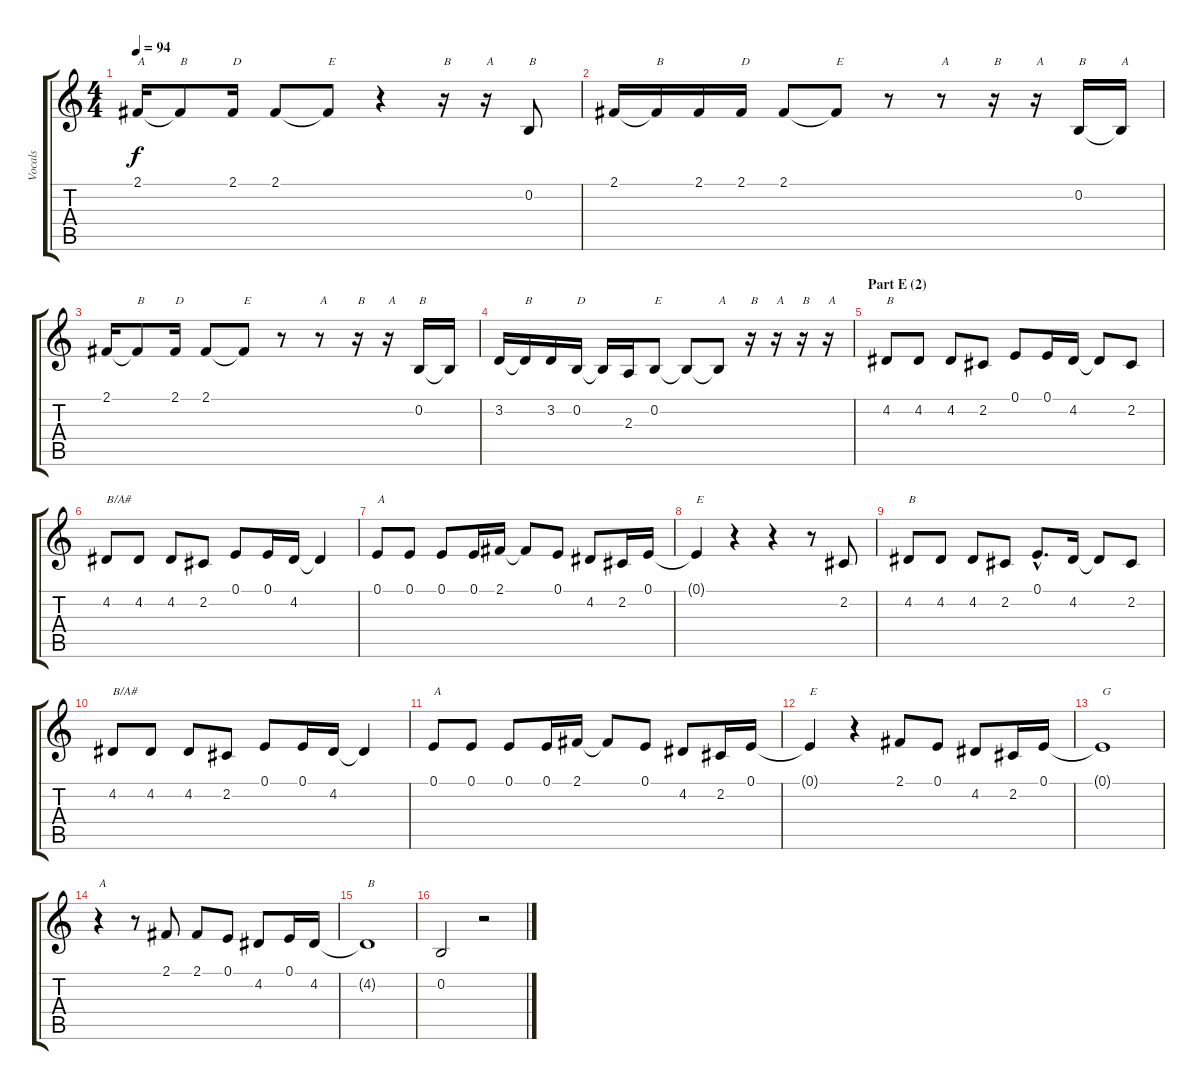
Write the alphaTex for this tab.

\track ("Vocals" "Vocals") {instrument altosax}
\staff {score tabs}
\tuning (E4 B3 G3 D3 A2 D2) {hide}
\ts (4 4)
\tempo 94
\clef g2
\ks c
2.1.16{txt "A" dy f} 2.1{t}.8{txt "B"} 2.1.16{txt "D"} 2.1.8 2.1{t}.8{txt "E"} r.4 r.16{txt "B"} r.16{txt "A"} 0.2.8{txt "B"} |
2.1.16 2.1{t}.16{txt "B"} 2.1.16 2.1.16{txt "D"} 2.1.8 2.1{t}.8{txt "E"} r.8 r.8{txt "A"} r.16{txt "B"} r.16{txt "A"} 0.2.16{txt "B"} 0.2{t}.16{txt "A"} |
2.1.16 2.1{t}.8{txt "B"} 2.1.16{txt "D"} 2.1.8 2.1{t}.8{txt "E"} r.8 r.8{txt "A"} r.16{txt "B"} r.16{txt "A"} 0.2.16{txt "B"} 0.2{t}.16 |
3.2.16 3.2{t}.16{txt "B"} 3.2.16 0.2.16{txt "D"} 0.2{t}.16 2.3.16 0.2.8{txt "E"} 0.2{t}.8 0.2{t}.8{txt "A"} r.16{txt "B"} r.16{txt "A"} r.16{txt "B"} r.16{txt "A"} |
\section ("" "Part E (2)")
4.2.8{txt "B"} 4.2.8 4.2.8 2.2.8 0.1.8 0.1.16 4.2.16 4.2{t}.8 2.2.8 |
4.2.8{txt "B/A#"} 4.2.8 4.2.8 2.2.8 0.1.8 0.1.16 4.2.16 4.2{t}.4 |
0.1.8{txt "A"} 0.1.8 0.1.8 0.1.16 2.1.16 2.1{t}.8 0.1.8 4.2.8 2.2.16 0.1.16 |
0.1{t}.4{txt "E"} r.4 r.4 r.8 2.2.8 |
4.2.8{txt "B"} 4.2.8 4.2.8 2.2.8 0.1{hac}.8{d} 4.2.16 4.2{t}.8 2.2.8 |
4.2.8{txt "B/A#"} 4.2.8 4.2.8 2.2.8 0.1.8 0.1.16 4.2.16 4.2{t}.4 |
0.1.8{txt "A"} 0.1.8 0.1.8 0.1.16 2.1.16 2.1{t}.8 0.1.8 4.2.8 2.2.16 0.1.16 |
0.1{t}.4{txt "E"} r.4 2.1.8 0.1.8 4.2.8 2.2.16 0.1.16 |
0.1{t}.1{txt "G"} |
r.4{txt "A"} r.8 2.1.8 2.1.8 0.1.8 4.2.8 0.1.16 4.2.16 |
4.2{t}.1{txt "B"} |
0.2.2 r.2
